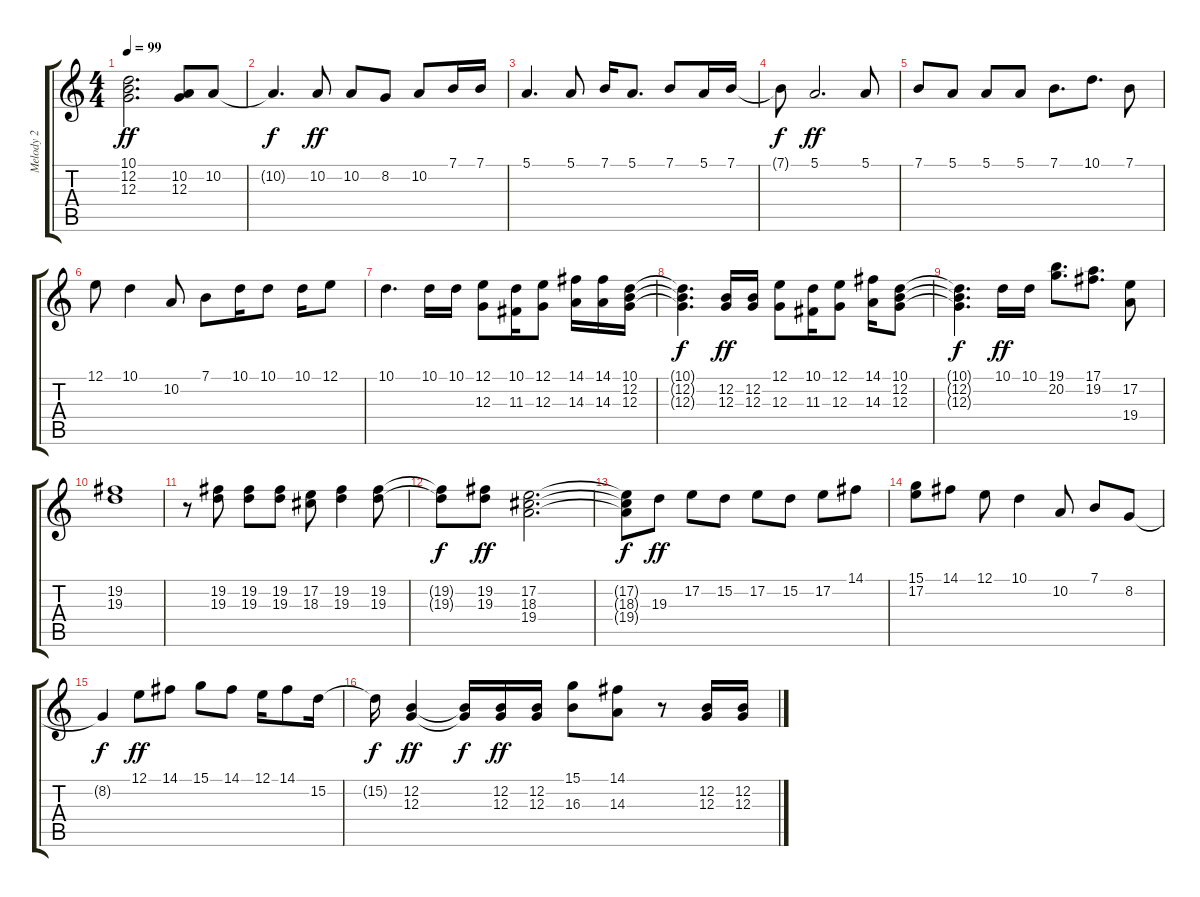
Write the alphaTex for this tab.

\track ("Melody 2" "Melody 2") {instrument lead4chiff}
\staff {score tabs}
\tuning (E4 B3 G3 D3 A2 E2) {hide}
\ts (4 4)
\tempo 99
\clef g2
\ks c
(10.1 12.2 12.3).2{d dy ff} (10.2 12.3).8 10.2.8 |
10.2{t}.4{d dy f} 10.2.8{dy ff} 10.2.8 8.2.8 10.2.8 7.1.16 7.1.16 |
5.1.4{d} 5.1.8 7.1.16 5.1.8{d} 7.1.8 5.1.16 7.1.16 |
7.1{t}.8{dy f} 5.1.2{d dy ff} 5.1.8 |
7.1.8 5.1.8 5.1.8 5.1.8 7.1.8{d} 10.1.8{d} 7.1.8 |
12.1.8 10.1.4 10.2.8 7.1.8 10.1.16 10.1.8 10.1.16 12.1.8 |
10.1.4{d} 10.1.16 10.1.16 (12.1 12.3).8 (10.1 11.3).16 (12.1 12.3).8 (14.1 14.3).16 (14.1 14.3).16 (10.1 12.2 12.3).16 |
(10.1{t} 12.2{t} 12.3{t}).4{d dy f} (12.2 12.3).16{dy ff} (12.2 12.3).16 (12.1 12.3).8 (10.1 11.3).16 (12.1 12.3).8 (14.1 14.3).16 (10.1 12.2 12.3).8 |
(10.1{t} 12.2{t} 12.3{t}).4{d dy f} 10.1.16{dy ff} 10.1.16 (19.1 20.2).8{d} (17.1 19.2).8{d} (17.2 19.4).8 |
(19.2 19.3).1 |
r.8 (19.2 19.3).8 (19.2 19.3).8 (19.2 19.3).8 (17.2 18.3).8 (19.2 19.3).4 (19.2 19.3).8 |
(19.2{t} 19.3{t}).8{dy f} (19.2 19.3).8{dy ff} (17.2 18.3 19.4).2{d} |
(17.2{t} 18.3{t} 19.4{t}).8{dy f} 19.3.8{dy ff} 17.2.8 15.2.8 17.2.8 15.2.8 17.2.8 14.1.8 |
(15.1 17.2).8 14.1.8 12.1.8 10.1.4 10.2.8 7.1.8 8.2.8 |
8.2{t}.4{dy f} 12.1.8{dy ff} 14.1.8 15.1.8 14.1.8 12.1.16 14.1.8 15.2.16 |
15.2{t}.16{dy f} (12.2 12.3).4{dy ff} (12.2{t} 12.3{t}).16{dy f} (12.2 12.3).16{dy ff} (12.2 12.3).16 (15.1 16.3).8 (14.1 14.3).8 r.8 (12.2 12.3).16 (12.2 12.3).16
